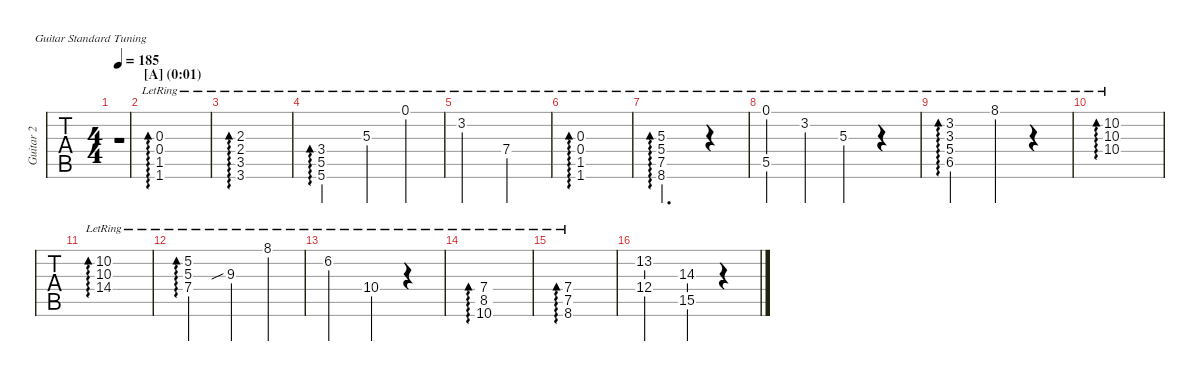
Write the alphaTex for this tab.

\defaultSystemsLayout 4
\hideDynamics
\bracketExtendMode nobrackets
\multiTrackTrackNamePolicy allsystems
\firstSystemTrackNameMode fullname
\otherSystemsTrackNameMode fullname
\otherSystemsTrackNameOrientation horizontal
\track ("Guitar 2" "Guitar 2") {instrument distortionguitar}
\staff {tabs}
\tuning (E4 B3 G3 D3 A2 E2)
\ts (4 4)
\ac
\scale
1.02562
\tempo 185
\accidentals auto
\clef g2
\ottava regular
\simile none
\ks c
r.1{dy mf instrument acousticguitarsteel} |
\section ("A" "(0:01)")
\scale
0.976134 (1.5{lr acc #} 0.3{lr} 0.4{lr} 1.6).1{ad 0} |
\scale
1.00121 (3.5{lr} 2.3{lr} 2.4{lr} 3.6).1{ad 0} |
\scale
0.997033 (5.6{lr} 5.5{lr} 3.4{lr}).2{ad 0} 5.3{lr}.4 0.1{lr}.4 |
\scale
1.00617 3.2{lr}.2 7.4{lr}.2 |
\scale
0.990977 (1.5{lr acc #} 0.3{lr} 0.4{lr} 1.6).1{ad 0} |
\scale
1.0077 (5.4{lr} 5.3{lr} 7.5{lr} 8.6{lr}).2{d ad 0} r.4 |
\scale
0.995157 (0.1{lr} 5.5{lr}).4 3.2{lr}.4 5.3{lr}.4 r.4 |
\scale
1.01035 (3.3{lr acc #} 6.5{lr acc #} 5.4{lr} 3.2{lr}).2{ad 0} 8.1{lr}.4 r.4 |
\scale
0.986798 (10.3{lr} 10.2{lr} 10.4{lr}).1{ad 0} |
\scale
0.999336 (14.4{lr} 10.3{lr} 10.2{lr}).1{ad 0} |
\scale
1.00352 (5.3{lr} 7.4{lr} 5.2{lr}).2{ad 0} 9.3{sib lr}.4 8.1{lr}.4 |
\scale
1.25246 6.2{lr}.2 10.4{lr}.4 r.4 |
\scale
1.24065 (8.5{lr} 10.6{lr} 7.4).1{ad 0} |
\scale
1.24065 (8.6{lr} 7.4{lr} 7.5{lr}).1{ad 0} |
\scale
0.686859 (13.2 12.4).2 (14.3 15.5).4 r.4
